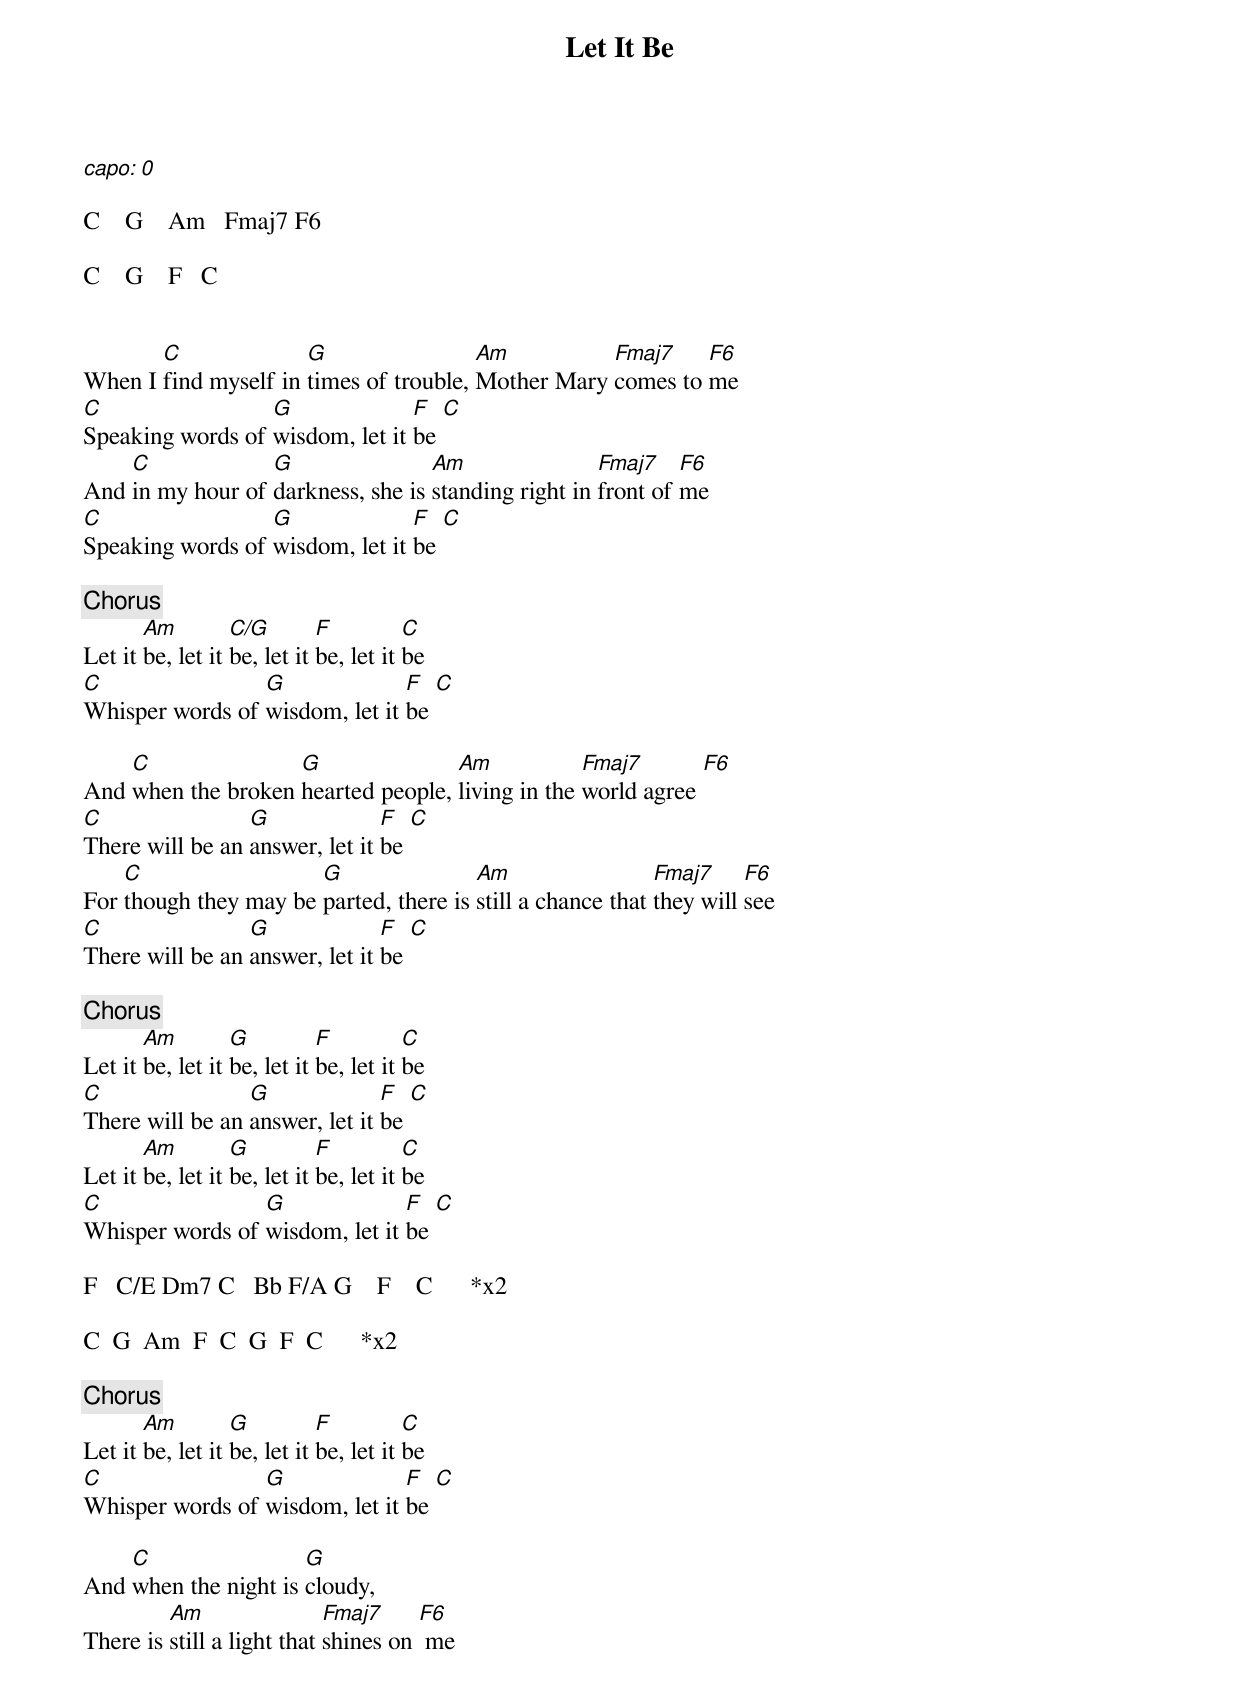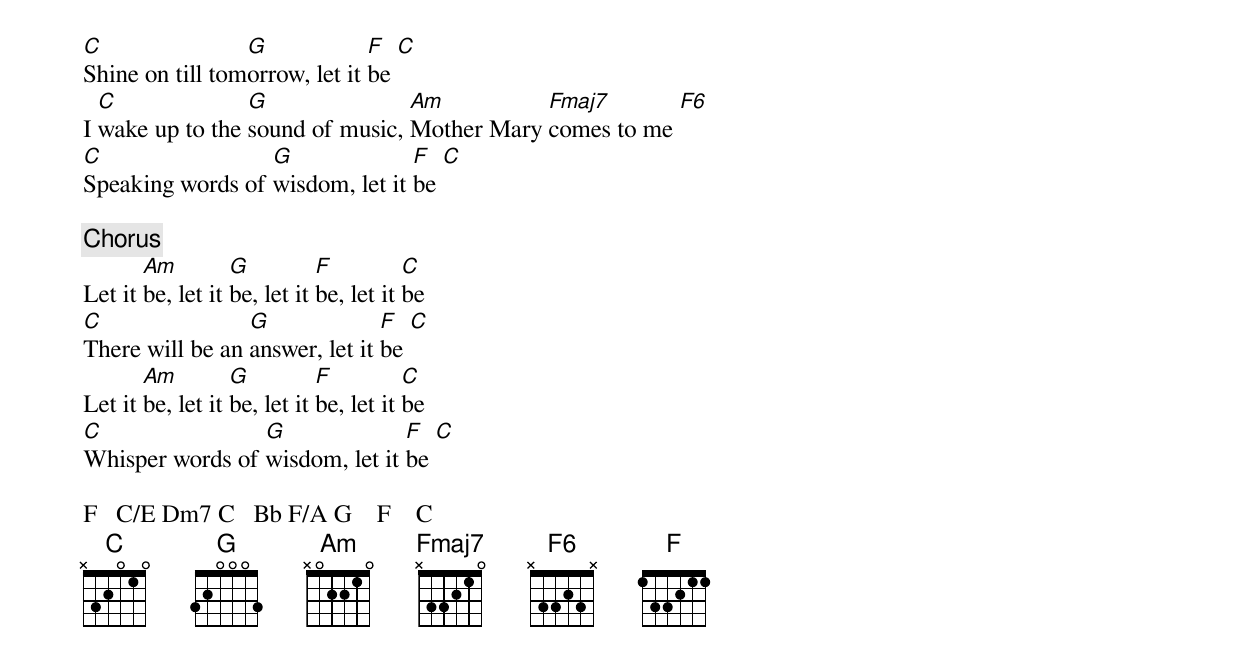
{title: Let It Be}
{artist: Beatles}
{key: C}
[capo: 0]
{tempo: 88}

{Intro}
C    G    Am   Fmaj7 F6

C    G    F   C


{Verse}
When I [C]find myself in [G]times of trouble, [Am]Mother Mary [Fmaj7]comes to [F6]me
[C]Speaking words of [G]wisdom, let it [F]be [C]
And [C]in my hour of [G]darkness, she is [Am]standing right in [Fmaj7]front of [F6]me
[C]Speaking words of [G]wisdom, let it [F]be [C]

{Chorus}
Let it [Am]be, let it [C/G]be, let it [F]be, let it [C]be
[C]Whisper words of [G]wisdom, let it [F]be [C]

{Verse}
And [C]when the broken [G]hearted people, [Am]living in the [Fmaj7]world agree [F6]
[C]There will be an [G]answer, let it [F]be [C]
For [C]though they may be [G]parted, there is [Am]still a chance that [Fmaj7]they will [F6]see
[C]There will be an [G]answer, let it [F]be [C]

{Chorus}
Let it [Am]be, let it [G]be, let it [F]be, let it [C]be
[C]There will be an [G]answer, let it [F]be [C]
Let it [Am]be, let it [G]be, let it [F]be, let it [C]be
[C]Whisper words of [G]wisdom, let it [F]be [C]

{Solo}
F   C/E Dm7 C   Bb F/A G    F    C      *x2

C  G  Am  F  C  G  F  C      *x2

{Chorus}
Let it [Am]be, let it [G]be, let it [F]be, let it [C]be
[C]Whisper words of [G]wisdom, let it [F]be [C]

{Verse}
And [C]when the night is [G]cloudy,
There is [Am]still a light that [Fmaj7]shines on [F6] me
[C]Shine on till tom[G]orrow, let it [F]be [C]
I [C]wake up to the [G]sound of music, [Am]Mother Mary [Fmaj7]comes to me [F6]
[C]Speaking words of [G]wisdom, let it [F]be [C]

{Chorus}
Let it [Am]be, let it [G]be, let it [F]be, let it [C]be
[C]There will be an [G]answer, let it [F]be [C]
Let it [Am]be, let it [G]be, let it [F]be, let it [C]be
[C]Whisper words of [G]wisdom, let it [F]be [C]

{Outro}
F   C/E Dm7 C   Bb F/A G    F    C
